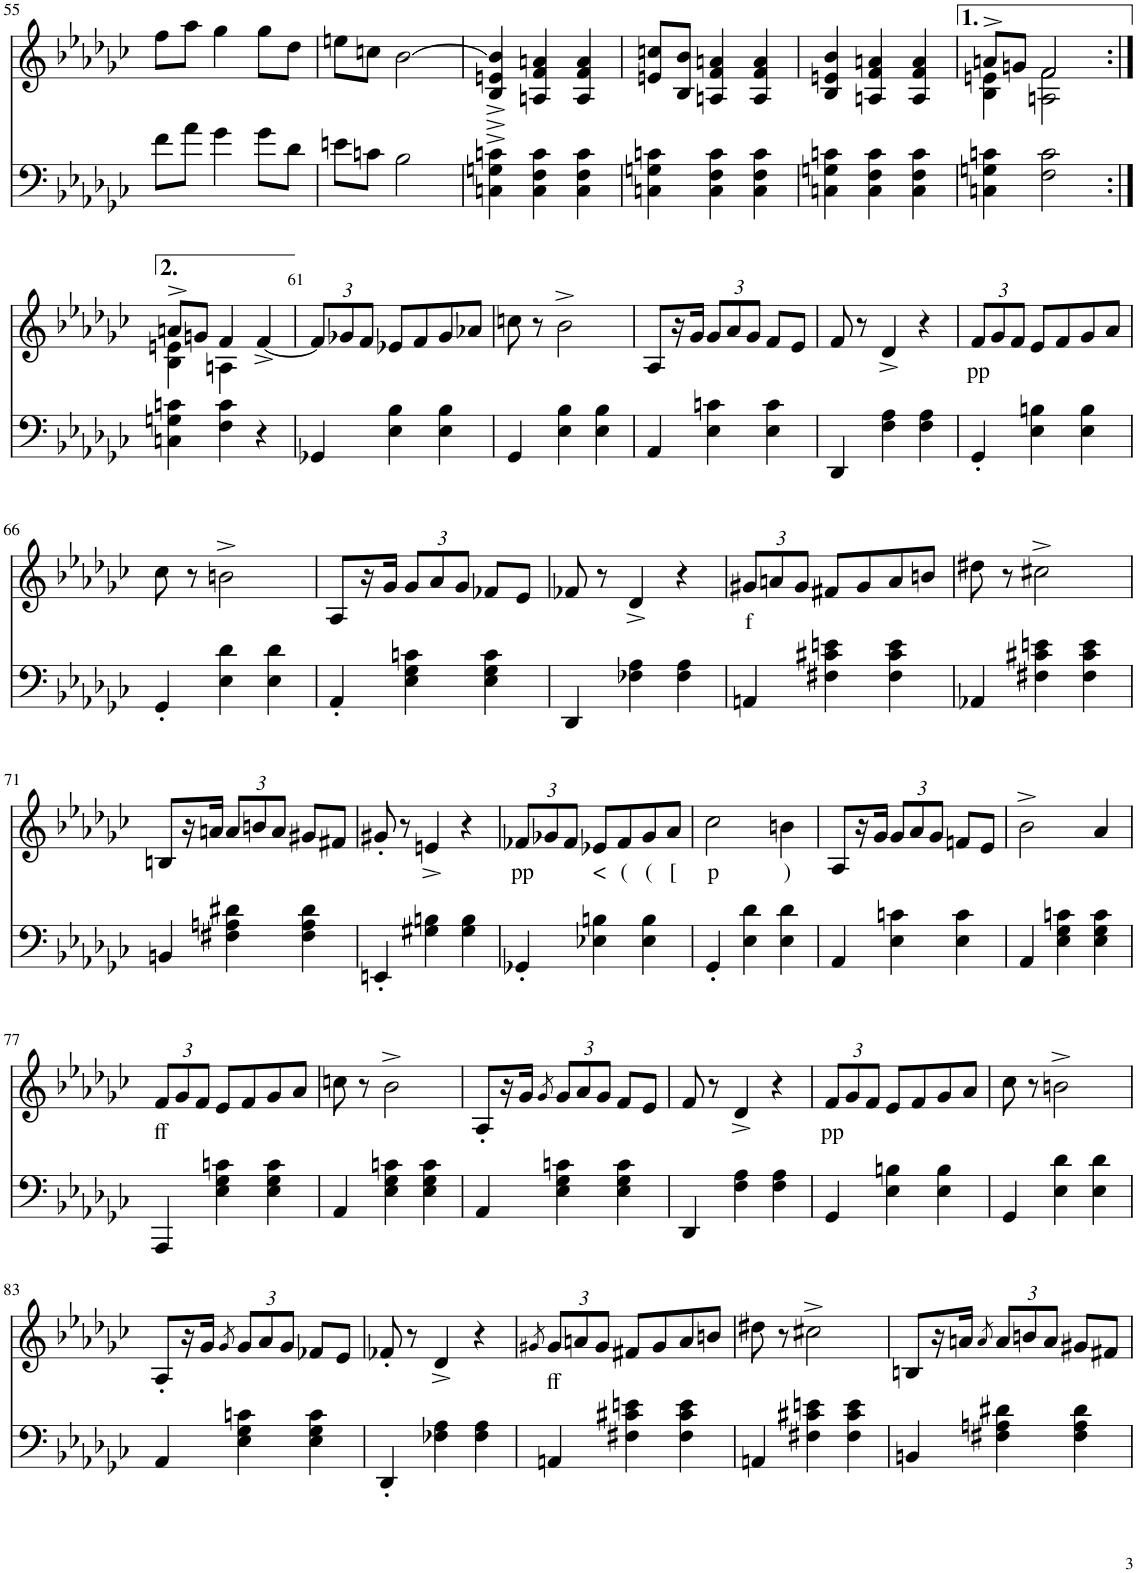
**kern	**kern	**text
*part2	*part1	*part1
*staff2	*staff1	*staff1
*I"piano	*I"piano	*
*I'Pno	*I'Pno	*
!!LO:PB:g=z
*clefF4	*clefG2	*
*k[b-e-a-d-g-c-]	*k[b-e-a-d-g-c-]	*
*e-:	*e-:	*
*M3/4	*M3/4	*
=55	=55	=55
8f\L	8ff\L	.
8a-\J	8aa-\J	.
4g-\	4gg-\	.
8g-\L	8gg-\L	.
8d-\J	8dd-\J	.
=56	=56	=56
8en\L	8een\L	.
8cn\J	8ccn\J	.
2B-\	[2b-\	.
=57	=57	=57
4Cn\^ 4Gn\^ 4cn\^	4B-/ 4en/ 4b-/]	.
4C\ 4F\ 4c\	4An/ 4f/ 4an/	.
4C\ 4F\ 4c\	4A/ 4f/ 4a/	.
=58	=58	=58
4Cn\ 4Gn\ 4cn\	8en/ 8ccn/L	.
.	8B-/ 8b-/J	.
4C\ 4F\ 4c\	4An/ 4f/ 4an/	.
4C\ 4F\ 4c\	4A/ 4f/ 4a/	.
=59	=59	=59
4Cn\ 4Gn\ 4cn\	4B-/ 4en/ 4b-/	.
4C\ 4F\ 4c\	4An/ 4f/ 4an/	.
4C\ 4F\ 4c\	4A/ 4f/ 4a/	.
=60	=60	=60
*	*^	*
4Cn\ 4Gn\ 4cn\	8an^/L	4B-\ 4en\	.
.	8gn/J	.	.
2F\ 2c\	2f/	2An\ 2f\	.
!!LO:LB:g=z	!!
=60X2:|!	=60X2:|!	=60X2:|!	=60X2:|!
4Cn\ 4Gn\ 4cn\	8an^/L	4B-\ 4en\	.
.	8gn/J	.	.
4F\ 4c\	4f/	4An\	.
4r	[4f^/	4ryy	.
*	*v	*v	*
=61	=61	=61
*	*Xbrackettup	*
4GG-X/	12f/L]	.
.	12g-X/	.
.	12f/J	.
4E-\ 4B-\	8e-X/L	.
.	8f/	.
4E-\ 4B-\	8g-/	.
.	8a-X/J	.
=62	=62	=62
4GG-/	8ccn\	.
.	8r	.
4E-\ 4B-\	2b-^\	.
4E-\ 4B-\	.	.
=63	=63	=63
4AA-/	8A-/L	.
.	16r	.
.	16g-/JJ	.
4E-\ 4cn\	12g-/L	.
.	12a-/	.
.	12g-/J	.
4E-\ 4c\	8f/L	.
.	8e-/J	.
=64	=64	=64
4DD-/	8f/	.
.	8r	.
4F\ 4A-\	4d-^/	.
4F\ 4A-\	4r	.
=65	=65	=65
!	!	!LO:LY:b
4GG-'/	12f/L	pp
.	12g-/	.
.	12f/J	.
4E-\ 4Bn\	8e-/L	.
.	8f/	.
4E-\ 4B\	8g-/	.
.	8a-/J	.
!!LO:LB:g=z
=66	=66	=66
4GG-'/	8cc-\	.
.	8r	.
4E-\ 4d-\	2bn^\	.
4E-\ 4d-\	.	.
=67	=67	=67
4AA-'/	8A-/L	.
.	16r	.
.	16g-/JJ	.
4E-\ 4G-\ 4cn\	12g-/L	.
.	12a-/	.
.	12g-/J	.
4E-\ 4G-\ 4c\	8f-X/L	.
.	8e-/J	.
=68	=68	=68
4DD-/	8f-X/	.
.	8r	.
4F-X\ 4A-\	4d-^/	.
4F-\ 4A-\	4r	.
=69	=69	=69
!	!	!LO:LY:b
4AAn/	12g#X/L	f
.	12an/	.
.	12g#/J	.
4F#X\ 4c#X\ 4en\	8f#X/L	.
.	8g#/	.
4F#\ 4c#\ 4e\	8a/	.
.	8bn/J	.
=70	=70	=70
4AA-X/	8dd#X\	.
.	8r	.
4F#X\ 4c#X\ 4en\	2cc#X^\	.
4F#\ 4c#\ 4e\	.	.
!!LO:LB:g=z
=71	=71	=71
4BBn/	8Bn/L	.
.	16r	.
.	16an/JJ	.
4F#X\ 4An\ 4d#X\	12a/L	.
.	12bn/	.
.	12a/J	.
4F#\ 4A\ 4d#\	8g#X/L	.
.	8f#X/J	.
=72	=72	=72
4EEn'/	8g#X'/	.
.	8r	.
4G#X\ 4Bn\	4en^/	.
4G#\ 4B\	4r	.
=73	=73	=73
!	!	!LO:LY:b
4GG-X'/	12f-X/L	pp
.	12g-X/	.
.	12f-/J	.
!	!	!LO:LY:b
4E-X\ 4Bn\	8e-X/L	<
!	!	!LO:LY:b
.	8f-/	(
!	!	!LO:LY:b
4E-\ 4B\	8g-/	(
!	!	!LO:LY:b
.	8a-/J	[
=74	=74	=74
!	!	!LO:LY:b
4GG-'/	2cc-\	p
4E-\ 4d-\	.	.
!	!	!LO:LY:b
4E-\ 4d-\	4bn\	)
=75	=75	=75
4AA-/	8A-/L	.
.	16r	.
.	16g-/JJ	.
4E-\ 4cn\	12g-/L	.
.	12a-/	.
.	12g-/J	.
4E-\ 4c\	8fn/L	.
.	8e-/J	.
=76	=76	=76
4AA-/	2b-^\	.
4E-\ 4G-\ 4cn\	.	.
4E-\ 4G-\ 4c\	4a-/	.
!!LO:LB:g=z
=77	=77	=77
!	!	!LO:LY:b
4AAA-/	12f/L	ff
.	12g-/	.
.	12f/J	.
4E-\ 4G-\ 4cn\	8e-/L	.
.	8f/	.
4E-\ 4G-\ 4c\	8g-/	.
.	8a-/J	.
=78	=78	=78
4AA-/	8ccn\	.
.	8r	.
4E-\ 4G-\ 4cn\	2b-^\	.
4E-\ 4G-\ 4c\	.	.
=79	=79	=79
4AA-/	8A-'/L	.
.	16r	.
.	16g-/JJ	.
.	8qg-/	.
4E-\ 4G-\ 4cn\	12g-/L	.
.	12a-/	.
.	12g-/J	.
4E-\ 4G-\ 4c\	8f/L	.
.	8e-/J	.
=80	=80	=80
4DD-/	8f/	.
.	8r	.
4F\ 4A-\	4d-^/	.
4F\ 4A-\	4r	.
=81	=81	=81
!	!	!LO:LY:b
4GG-/	12f/L	pp
.	12g-/	.
.	12f/J	.
4E-\ 4Bn\	8e-/L	.
.	8f/	.
4E-\ 4B\	8g-/	.
.	8a-/J	.
=82	=82	=82
4GG-/	8cc-\	.
.	8r	.
4E-\ 4d-\	2bn^\	.
4E-\ 4d-\	.	.
!!LO:LB:g=z
=83	=83	=83
4AA-/	8A-'/L	.
.	16r	.
.	16g-/JJ	.
.	8qg-/	.
4E-\ 4G-\ 4cn\	12g-/L	.
.	12a-/	.
.	12g-/J	.
4E-\ 4G-\ 4c\	8f-X/L	.
.	8e-/J	.
=84	=84	=84
4DD-'/	8f-X'/	.
.	8r	.
4F-X\ 4A-\	4d-^/	.
4F-\ 4A-\	4r	.
=85	=85	=85
.	8qg#X/	.
!	!	!LO:LY:b
4AAn/	12g#/L	ff
.	12an/	.
.	12g#/J	.
4F#X\ 4c#X\ 4en\	8f#X/L	.
.	8g#/	.
4F#\ 4c#\ 4e\	8a/	.
.	8bn/J	.
=86	=86	=86
4AAn/	8dd#X\	.
.	8r	.
4F#X\ 4c#X\ 4en\	2cc#X^\	.
4F#\ 4c#\ 4e\	.	.
=87	=87	=87
4BBn/	8Bn/L	.
.	16r	.
.	16an/JJ	.
.	8qa/	.
4F#X\ 4An\ 4d#X\	12a/L	.
.	12bn/	.
.	12a/J	.
4F#\ 4A\ 4d#\	8g#X/L	.
.	8f#X/J	.
=	=	=
*-	*-	*-
